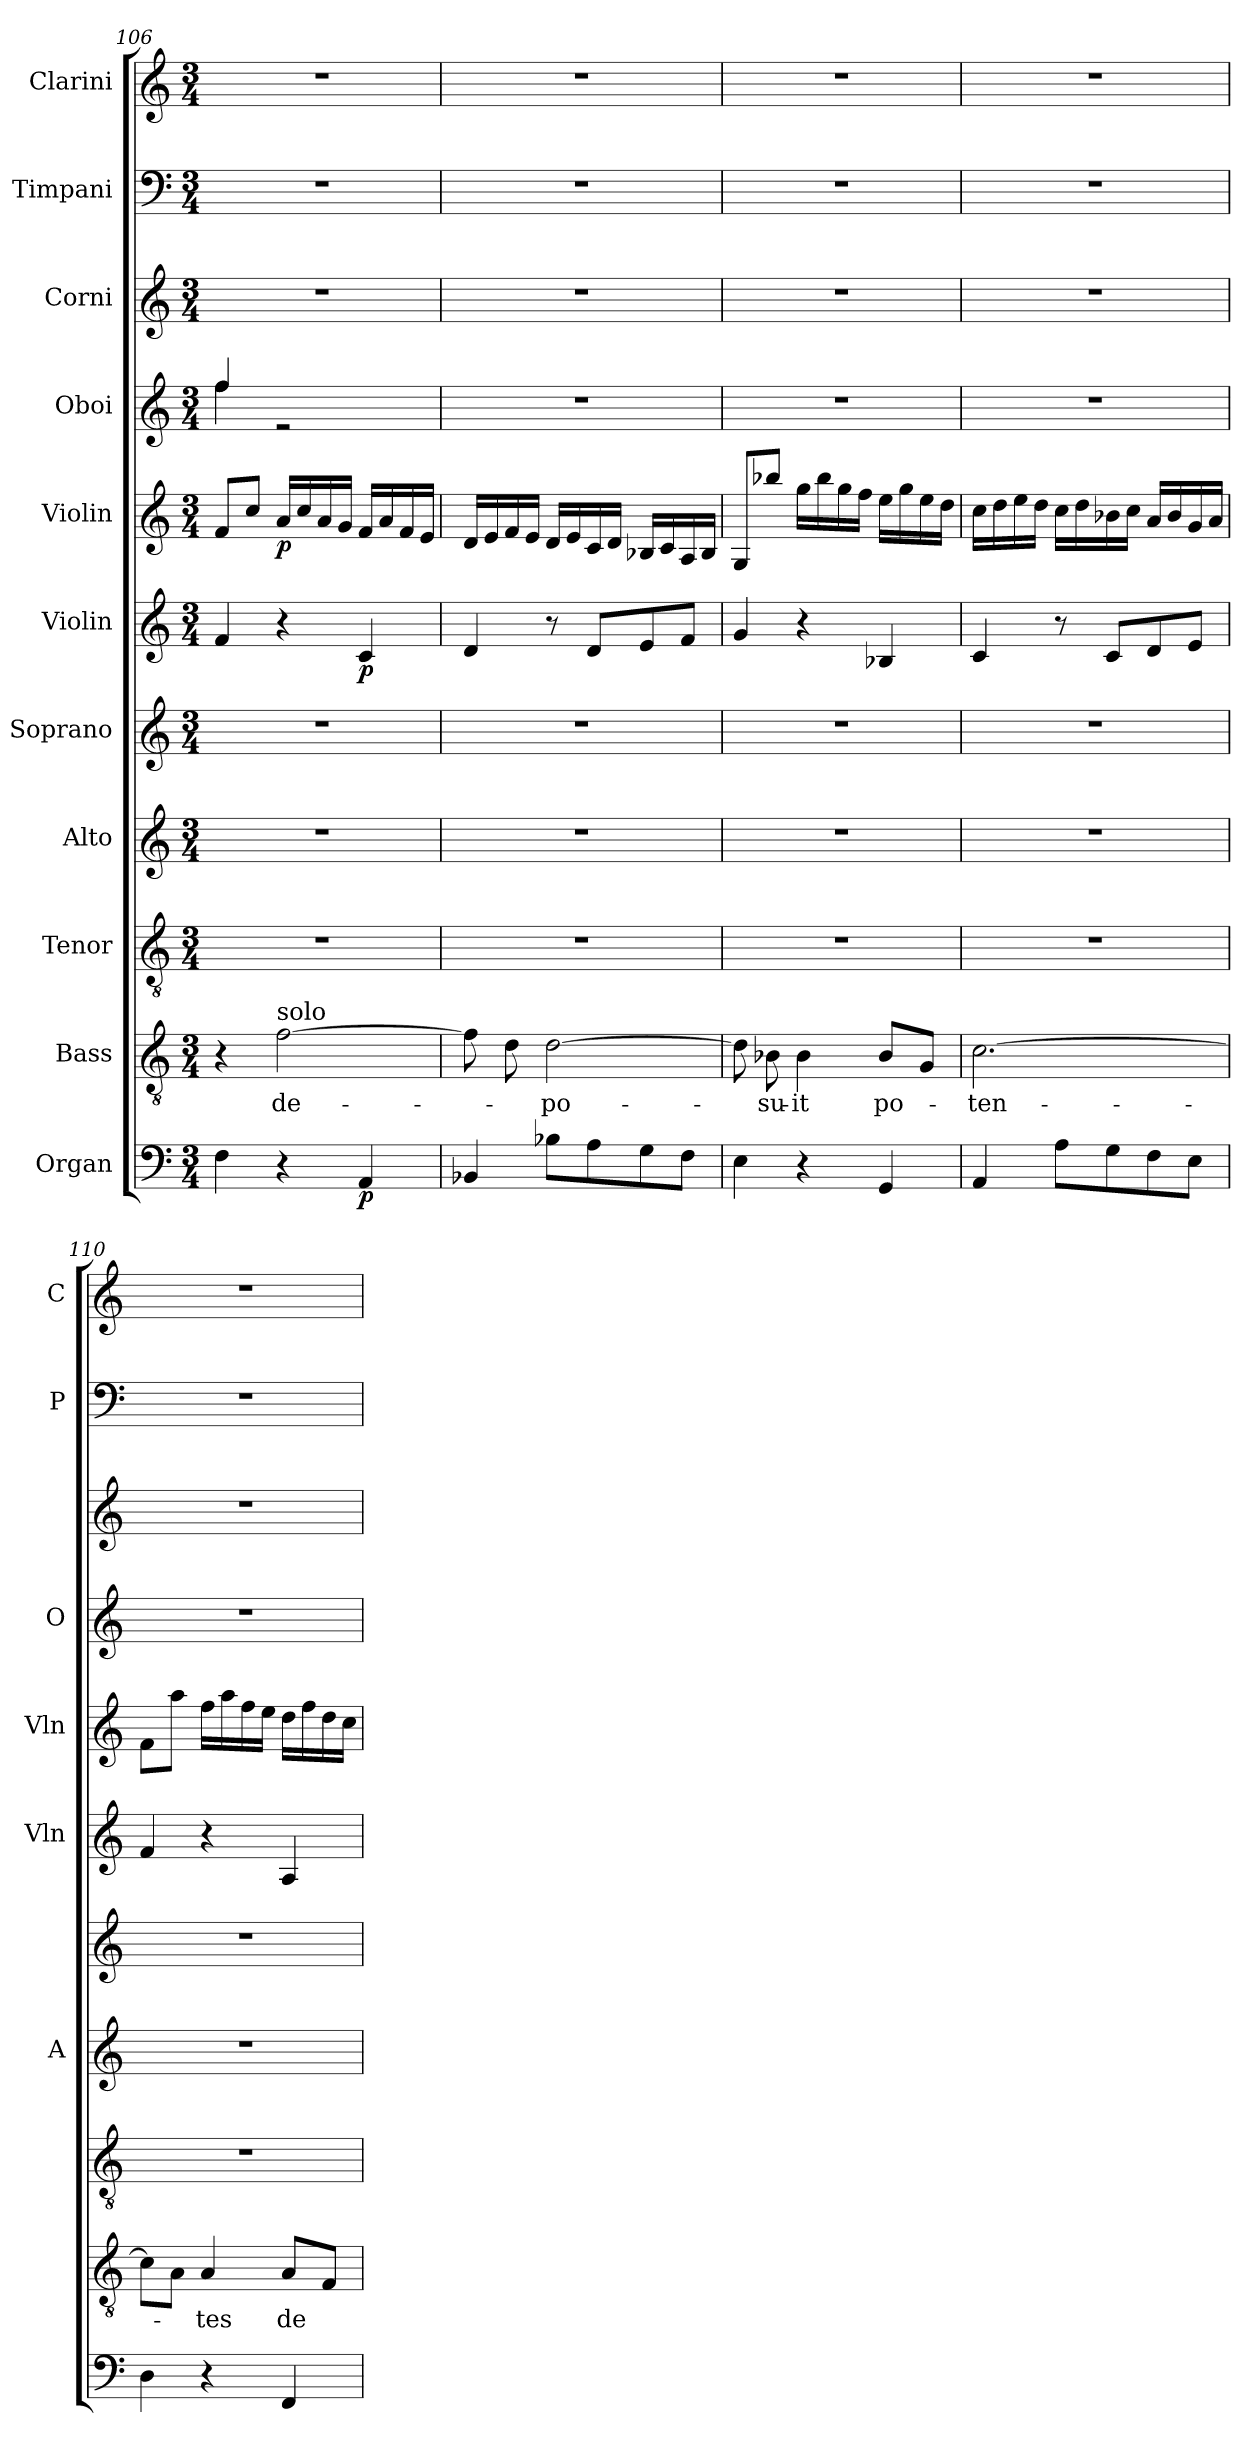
**kern	**dynam	**kern	**text	**kern	**kern	**kern	**kern	**dynam	**kern	**dynam	**kern	**kern	**kern	**kern
*part11	*part11	*part10	*part10	*part9	*part8	*part7	*part6	*part6	*part5	*part5	*part4	*part3	*part2	*part1
*staff11	*staff11	*staff10	*staff10	*staff9	*staff8	*staff7	*staff6	*staff6	*staff5	*staff5	*staff4	*staff3	*staff2	*staff1
*I"Organ	*	*I"Bass	*	*I"Tenor	*I"Alto	*I"Soprano	*I"Violin	*	*I"Violin	*	*I"Oboi	*I"Corni	*I"Timpani	*I"Clarini
*	*	*	*	*	*I'A	*	*I'Vln	*	*I'Vln	*	*I'O	*	*I'P	*I'C
*clefF4	*	*clefGv2	*	*clefGv2	*clefG2	*clefG2	*clefG2	*	*clefG2	*	*clefG2	*clefG2	*clefF4	*clefG2
*	*	*	*	*	*	*	*	*	*	*	*	*ITrd7c12	*	*
*k[]	*	*k[]	*	*k[]	*k[]	*k[]	*k[]	*	*k[]	*	*k[]	*k[]	*k[]	*k[]
*M3/4	*	*M3/4	*	*M3/4	*M3/4	*M3/4	*M3/4	*	*M3/4	*	*M3/4	*M3/4	*M3/4	*M3/4
=106	=106	=106	=106	=106	=106	=106	=106	=106	=106	=106	=106	=106	=106	=106
*	*	*	*	*	*	*	*	*	*	*	*^	*	*	*
4F\	.	4r	.	2.r	2.r	2.r	4f/	.	8f/L	.	4ff/	4ff\	2.r	2.r	2.r
.	.	.	.	.	.	.	.	.	8cc/J	.	.	.	.	.	.
!	!	!LO:TX:a:t=solo	!	!	!	!	!	!	!	!	!	!	!	!	!
!	!	!	!LO:LY:b	!	!	!	!	!	!	!LO:DY:b	!	!	!	!	!
4r	.	[2f\	de-	.	.	.	4r	.	16a/LL	p	2re	2ryy	.	.	.
.	.	.	.	.	.	.	.	.	16cc/	.	.	.	.	.	.
.	.	.	.	.	.	.	.	.	16a/	.	.	.	.	.	.
.	.	.	.	.	.	.	.	.	16g/JJ	.	.	.	.	.	.
!	!LO:DY:b	!	!	!	!	!	!	!LO:DY:b	!	!	!	!	!	!	!
4AA/	p	.	.	.	.	.	4c/	p	16f/LL	.	.	.	.	.	.
.	.	.	.	.	.	.	.	.	16a/	.	.	.	.	.	.
.	.	.	.	.	.	.	.	.	16f/	.	.	.	.	.	.
.	.	.	.	.	.	.	.	.	16e/JJ	.	.	.	.	.	.
*	*	*	*	*	*	*	*	*	*	*	*v	*v	*	*	*
=107	=107	=107	=107	=107	=107	=107	=107	=107	=107	=107	=107	=107	=107	=107
4BB-X/	.	8f\]	.	2.r	2.r	2.r	4d/	.	16d/LL	.	2.r	2.r	2.r	2.r
.	.	.	.	.	.	.	.	.	16e/	.	.	.	.	.
.	.	8d\	.	.	.	.	.	.	16f/	.	.	.	.	.
.	.	.	.	.	.	.	.	.	16e/JJ	.	.	.	.	.
!	!	!	!LO:LY:b	!	!	!	!	!	!	!	!	!	!	!
8B-X\L	.	[2d\	-po-	.	.	.	8r	.	16d/LL	.	.	.	.	.
.	.	.	.	.	.	.	.	.	16e/	.	.	.	.	.
8A\	.	.	.	.	.	.	8d/L	.	16c/	.	.	.	.	.
.	.	.	.	.	.	.	.	.	16d/JJ	.	.	.	.	.
8G\	.	.	.	.	.	.	8e/	.	16B-X/LL	.	.	.	.	.
.	.	.	.	.	.	.	.	.	16c/	.	.	.	.	.
8F\J	.	.	.	.	.	.	8f/J	.	16A/	.	.	.	.	.
.	.	.	.	.	.	.	.	.	16B-/JJ	.	.	.	.	.
=108	=108	=108	=108	=108	=108	=108	=108	=108	=108	=108	=108	=108	=108	=108
4E\	.	8d\]	.	2.r	2.r	2.r	4g/	.	8G/L	.	2.r	2.r	2.r	2.r
!	!	!	!LO:LY:b	!	!	!	!	!	!	!	!	!	!	!
.	.	8B-X\	-su-	.	.	.	.	.	8bb-X/J	.	.	.	.	.
!	!	!	!LO:LY:b	!	!	!	!	!	!	!	!	!	!	!
4r	.	4B-\	-it	.	.	.	4r	.	16gg\LL	.	.	.	.	.
.	.	.	.	.	.	.	.	.	16bb-\	.	.	.	.	.
.	.	.	.	.	.	.	.	.	16gg\	.	.	.	.	.
.	.	.	.	.	.	.	.	.	16ff\JJ	.	.	.	.	.
!	!	!	!LO:LY:b	!	!	!	!	!	!	!	!	!	!	!
4GG/	.	8B-/L	po-	.	.	.	4B-X/	.	16ee\LL	.	.	.	.	.
.	.	.	.	.	.	.	.	.	16gg\	.	.	.	.	.
.	.	8G/J	.	.	.	.	.	.	16ee\	.	.	.	.	.
.	.	.	.	.	.	.	.	.	16dd\JJ	.	.	.	.	.
!!LO:LB:g=z
=109	=109	=109	=109	=109	=109	=109	=109	=109	=109	=109	=109	=109	=109	=109
!	!	!	!LO:LY:b	!	!	!	!	!	!	!	!	!	!	!
4AA/	.	[2.c\	-ten-	2.r	2.r	2.r	4c/	.	16cc\LL	.	2.r	2.r	2.r	2.r
.	.	.	.	.	.	.	.	.	16dd\	.	.	.	.	.
.	.	.	.	.	.	.	.	.	16ee\	.	.	.	.	.
.	.	.	.	.	.	.	.	.	16dd\JJ	.	.	.	.	.
8A\L	.	.	.	.	.	.	8r	.	16cc\LL	.	.	.	.	.
.	.	.	.	.	.	.	.	.	16dd\	.	.	.	.	.
8G\	.	.	.	.	.	.	8c/L	.	16b-X\	.	.	.	.	.
.	.	.	.	.	.	.	.	.	16cc\JJ	.	.	.	.	.
8F\	.	.	.	.	.	.	8d/	.	16a/LL	.	.	.	.	.
.	.	.	.	.	.	.	.	.	16b-/	.	.	.	.	.
8E\J	.	.	.	.	.	.	8e/J	.	16g/	.	.	.	.	.
.	.	.	.	.	.	.	.	.	16a/JJ	.	.	.	.	.
=110	=110	=110	=110	=110	=110	=110	=110	=110	=110	=110	=110	=110	=110	=110
4D\	.	8c\L]	.	2.r	2.r	2.r	4f/	.	8f\L	.	2.r	2.r	2.r	2.r
.	.	8A\J	.	.	.	.	.	.	8aa\J	.	.	.	.	.
!	!	!	!LO:LY:b	!	!	!	!	!	!	!	!	!	!	!
4r	.	4A/	-tes	.	.	.	4r	.	16ff\LL	.	.	.	.	.
.	.	.	.	.	.	.	.	.	16aa\	.	.	.	.	.
.	.	.	.	.	.	.	.	.	16ff\	.	.	.	.	.
.	.	.	.	.	.	.	.	.	16ee\JJ	.	.	.	.	.
!	!	!	!LO:LY:b	!	!	!	!	!	!	!	!	!	!	!
4FF/	.	8A/L	de	.	.	.	4A/	.	16dd\LL	.	.	.	.	.
.	.	.	.	.	.	.	.	.	16ff\	.	.	.	.	.
.	.	8F/J	.	.	.	.	.	.	16dd\	.	.	.	.	.
.	.	.	.	.	.	.	.	.	16cc\JJ	.	.	.	.	.
=	=	=	=	=	=	=	=	=	=	=	=	=	=	=
*-	*-	*-	*-	*-	*-	*-	*-	*-	*-	*-	*-	*-	*-	*-
